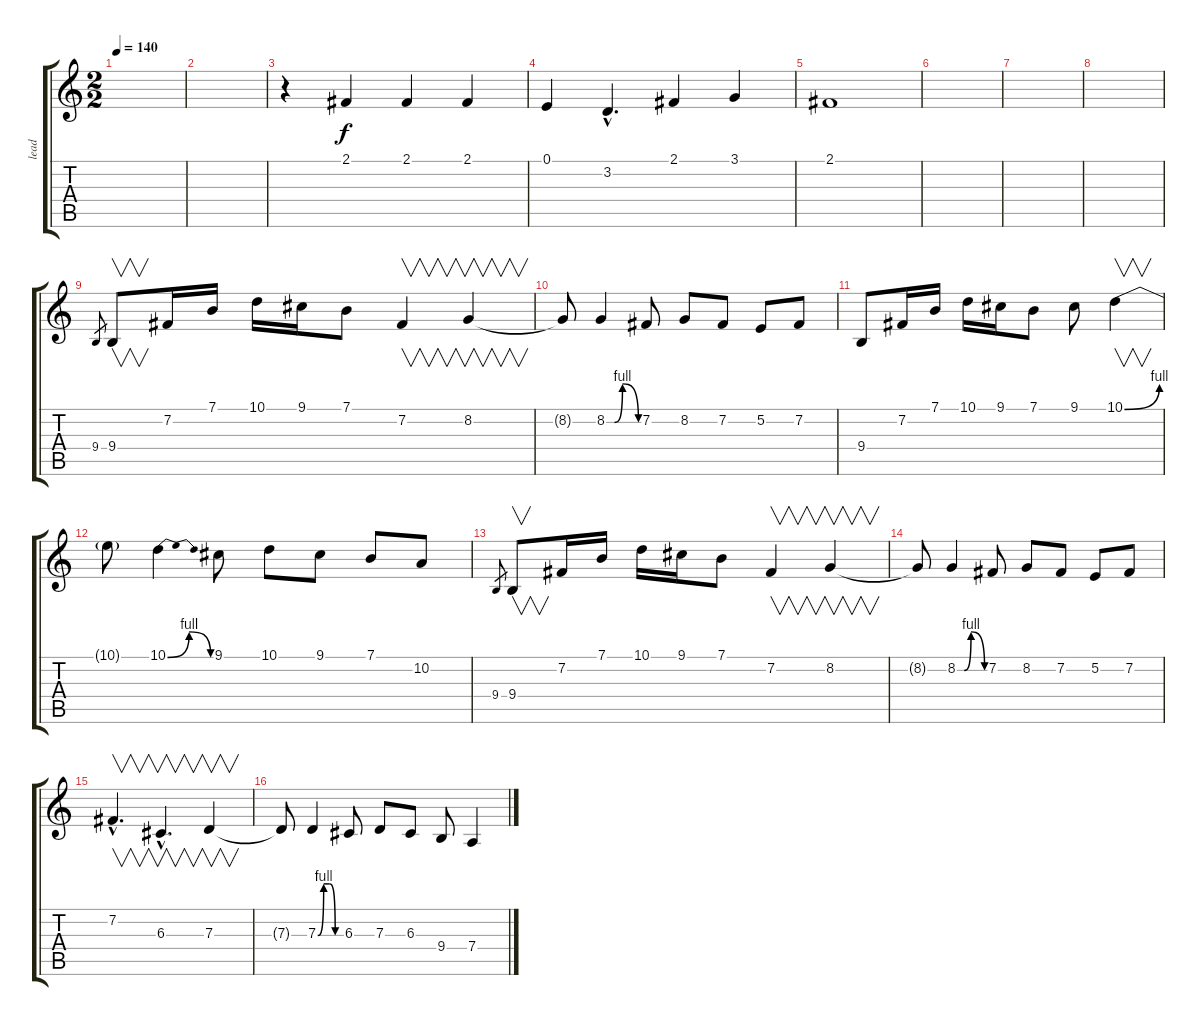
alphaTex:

\track ("lead" "lead") {instrument violin}
\staff {score tabs}
\tuning (E4 B3 G3 D3 A2 E2) {hide}
\ts (2 2)
\tempo 140
\clef g2
\ks c
|
|
r.4 2.1.4 2.1.4 2.1.4 |
0.1.4 3.2{hac}.4{d} 2.1.4 3.1.4 |
2.1.1 |
|
|
|
9.4.8{gr} 9.4.8{v} 7.2.16 7.1.16 10.1.16 9.1.16 7.1.8 7.2.4{v} 8.2.4{v} |
8.2{t}.8 8.2{be (custom 0 0 15 0 30 4 60 0)}.4 7.2.8 8.2.8 7.2.8 5.2.8 7.2.8 |
9.4.8 7.2.16 7.1.16 10.1.16 9.1.16 7.1.8 9.1.8 10.1{be (bend 0 0 60 4)}.4{v} |
10.1{t}.8 10.1{be (bendrelease 0 0 30 4 30 4 60 0)}.4 9.1.8 10.1.8 9.1.8 7.1.8 10.2.8 |
9.4.8{gr} 9.4.8{v} 7.2.16 7.1.16 10.1.16 9.1.16 7.1.8 7.2.4{v} 8.2.4{v} |
8.2{t}.8 8.2{be (custom 0 0 15 0 30 4 60 0)}.4 7.2.8 8.2.8 7.2.8 5.2.8 7.2.8 |
7.2{hac}.4{v d} 6.3{hac}.4{v d} 7.3.4{v} |
7.3{t}.8 7.3{be (custom 0 0 15 4 30 4 45 0 60 0)}.4 6.3.8 7.3.8 6.3.8 9.4.8 7.4.4
